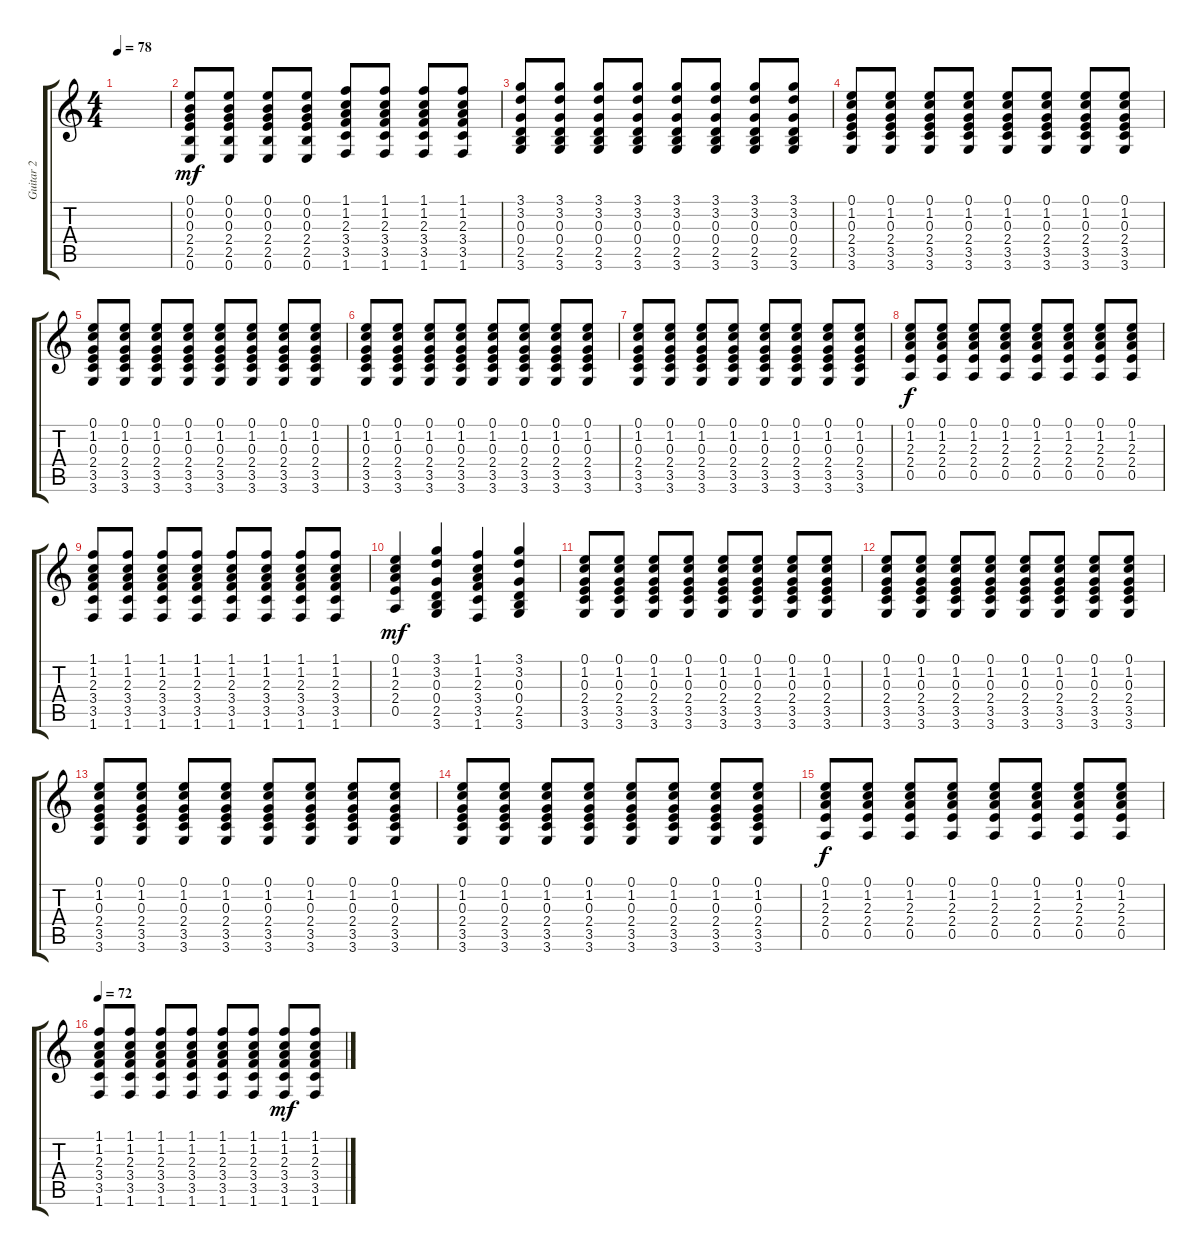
\track ("Guitar 2" "Guitar 2") {instrument electricguitarclean}
\staff {score tabs}
\tuning (E4 B3 G3 D3 A2 E2) {hide}
\ts (4 4)
\tempo 78
\clef g2
\ks c
|
(0.1 0.2 0.3 2.4 2.5 0.6).8{dy mf} (0.1 0.2 0.3 2.4 2.5 0.6).8 (0.1 0.2 0.3 2.4 2.5 0.6).8 (0.1 0.2 0.3 2.4 2.5 0.6).8 (1.1 1.2 2.3 3.4 3.5 1.6).8 (1.1 1.2 2.3 3.4 3.5 1.6).8 (1.1 1.2 2.3 3.4 3.5 1.6).8 (1.1 1.2 2.3 3.4 3.5 1.6).8 |
(3.1 3.2 0.3 0.4 2.5 3.6).8 (3.1 3.2 0.3 0.4 2.5 3.6).8 (3.1 3.2 0.3 0.4 2.5 3.6).8 (3.1 3.2 0.3 0.4 2.5 3.6).8 (3.1 3.2 0.3 0.4 2.5 3.6).8 (3.1 3.2 0.3 0.4 2.5 3.6).8 (3.1 3.2 0.3 0.4 2.5 3.6).8 (3.1 3.2 0.3 0.4 2.5 3.6).8 |
(0.1 1.2 0.3 2.4 3.5 3.6).8 (0.1 1.2 0.3 2.4 3.5 3.6).8 (0.1 1.2 0.3 2.4 3.5 3.6).8 (0.1 1.2 0.3 2.4 3.5 3.6).8 (0.1 1.2 0.3 2.4 3.5 3.6).8 (0.1 1.2 0.3 2.4 3.5 3.6).8 (0.1 1.2 0.3 2.4 3.5 3.6).8 (0.1 1.2 0.3 2.4 3.5 3.6).8 |
(0.1 1.2 0.3 2.4 3.5 3.6).8 (0.1 1.2 0.3 2.4 3.5 3.6).8 (0.1 1.2 0.3 2.4 3.5 3.6).8 (0.1 1.2 0.3 2.4 3.5 3.6).8 (0.1 1.2 0.3 2.4 3.5 3.6).8 (0.1 1.2 0.3 2.4 3.5 3.6).8 (0.1 1.2 0.3 2.4 3.5 3.6).8 (0.1 1.2 0.3 2.4 3.5 3.6).8 |
(0.1 1.2 0.3 2.4 3.5 3.6).8 (0.1 1.2 0.3 2.4 3.5 3.6).8 (0.1 1.2 0.3 2.4 3.5 3.6).8 (0.1 1.2 0.3 2.4 3.5 3.6).8 (0.1 1.2 0.3 2.4 3.5 3.6).8 (0.1 1.2 0.3 2.4 3.5 3.6).8 (0.1 1.2 0.3 2.4 3.5 3.6).8 (0.1 1.2 0.3 2.4 3.5 3.6).8 |
(0.1 1.2 0.3 2.4 3.5 3.6).8 (0.1 1.2 0.3 2.4 3.5 3.6).8 (0.1 1.2 0.3 2.4 3.5 3.6).8 (0.1 1.2 0.3 2.4 3.5 3.6).8 (0.1 1.2 0.3 2.4 3.5 3.6).8 (0.1 1.2 0.3 2.4 3.5 3.6).8 (0.1 1.2 0.3 2.4 3.5 3.6).8 (0.1 1.2 0.3 2.4 3.5 3.6).8 |
(0.1 1.2 2.3 2.4 0.5).8{dy f} (0.1 1.2 2.3 2.4 0.5).8 (0.1 1.2 2.3 2.4 0.5).8 (0.1 1.2 2.3 2.4 0.5).8 (0.1 1.2 2.3 2.4 0.5).8 (0.1 1.2 2.3 2.4 0.5).8 (0.1 1.2 2.3 2.4 0.5).8 (0.1 1.2 2.3 2.4 0.5).8 |
(1.1 1.2 2.3 3.4 3.5 1.6).8 (1.1 1.2 2.3 3.4 3.5 1.6).8 (1.1 1.2 2.3 3.4 3.5 1.6).8 (1.1 1.2 2.3 3.4 3.5 1.6).8 (1.1 1.2 2.3 3.4 3.5 1.6).8 (1.1 1.2 2.3 3.4 3.5 1.6).8 (1.1 1.2 2.3 3.4 3.5 1.6).8 (1.1 1.2 2.3 3.4 3.5 1.6).8 |
(0.1 1.2 2.3 2.4 0.5).4{dy mf} (3.1 3.2 0.3 0.4 2.5 3.6).4 (1.1 1.2 2.3 3.4 3.5 1.6).4 (3.1 3.2 0.3 0.4 2.5 3.6).4 |
(0.1 1.2 0.3 2.4 3.5 3.6).8 (0.1 1.2 0.3 2.4 3.5 3.6).8 (0.1 1.2 0.3 2.4 3.5 3.6).8 (0.1 1.2 0.3 2.4 3.5 3.6).8 (0.1 1.2 0.3 2.4 3.5 3.6).8 (0.1 1.2 0.3 2.4 3.5 3.6).8 (0.1 1.2 0.3 2.4 3.5 3.6).8 (0.1 1.2 0.3 2.4 3.5 3.6).8 |
(0.1 1.2 0.3 2.4 3.5 3.6).8 (0.1 1.2 0.3 2.4 3.5 3.6).8 (0.1 1.2 0.3 2.4 3.5 3.6).8 (0.1 1.2 0.3 2.4 3.5 3.6).8 (0.1 1.2 0.3 2.4 3.5 3.6).8 (0.1 1.2 0.3 2.4 3.5 3.6).8 (0.1 1.2 0.3 2.4 3.5 3.6).8 (0.1 1.2 0.3 2.4 3.5 3.6).8 |
(0.1 1.2 0.3 2.4 3.5 3.6).8 (0.1 1.2 0.3 2.4 3.5 3.6).8 (0.1 1.2 0.3 2.4 3.5 3.6).8 (0.1 1.2 0.3 2.4 3.5 3.6).8 (0.1 1.2 0.3 2.4 3.5 3.6).8 (0.1 1.2 0.3 2.4 3.5 3.6).8 (0.1 1.2 0.3 2.4 3.5 3.6).8 (0.1 1.2 0.3 2.4 3.5 3.6).8 |
(0.1 1.2 0.3 2.4 3.5 3.6).8 (0.1 1.2 0.3 2.4 3.5 3.6).8 (0.1 1.2 0.3 2.4 3.5 3.6).8 (0.1 1.2 0.3 2.4 3.5 3.6).8 (0.1 1.2 0.3 2.4 3.5 3.6).8 (0.1 1.2 0.3 2.4 3.5 3.6).8 (0.1 1.2 0.3 2.4 3.5 3.6).8 (0.1 1.2 0.3 2.4 3.5 3.6).8 |
(0.1 1.2 2.3 2.4 0.5).8{dy f} (0.1 1.2 2.3 2.4 0.5).8 (0.1 1.2 2.3 2.4 0.5).8 (0.1 1.2 2.3 2.4 0.5).8 (0.1 1.2 2.3 2.4 0.5).8 (0.1 1.2 2.3 2.4 0.5).8 (0.1 1.2 2.3 2.4 0.5).8 (0.1 1.2 2.3 2.4 0.5).8 |
\tempo 72
(1.1 1.2 2.3 3.4 3.5 1.6).8 (1.1 1.2 2.3 3.4 3.5 1.6).8 (1.1 1.2 2.3 3.4 3.5 1.6).8 (1.1 1.2 2.3 3.4 3.5 1.6).8 (1.1 1.2 2.3 3.4 3.5 1.6).8 (1.1 1.2 2.3 3.4 3.5 1.6).8 (1.1 1.2 2.3 3.4 3.5 1.6).8{dy mf} (1.1 1.2 2.3 3.4 3.5 1.6).8
